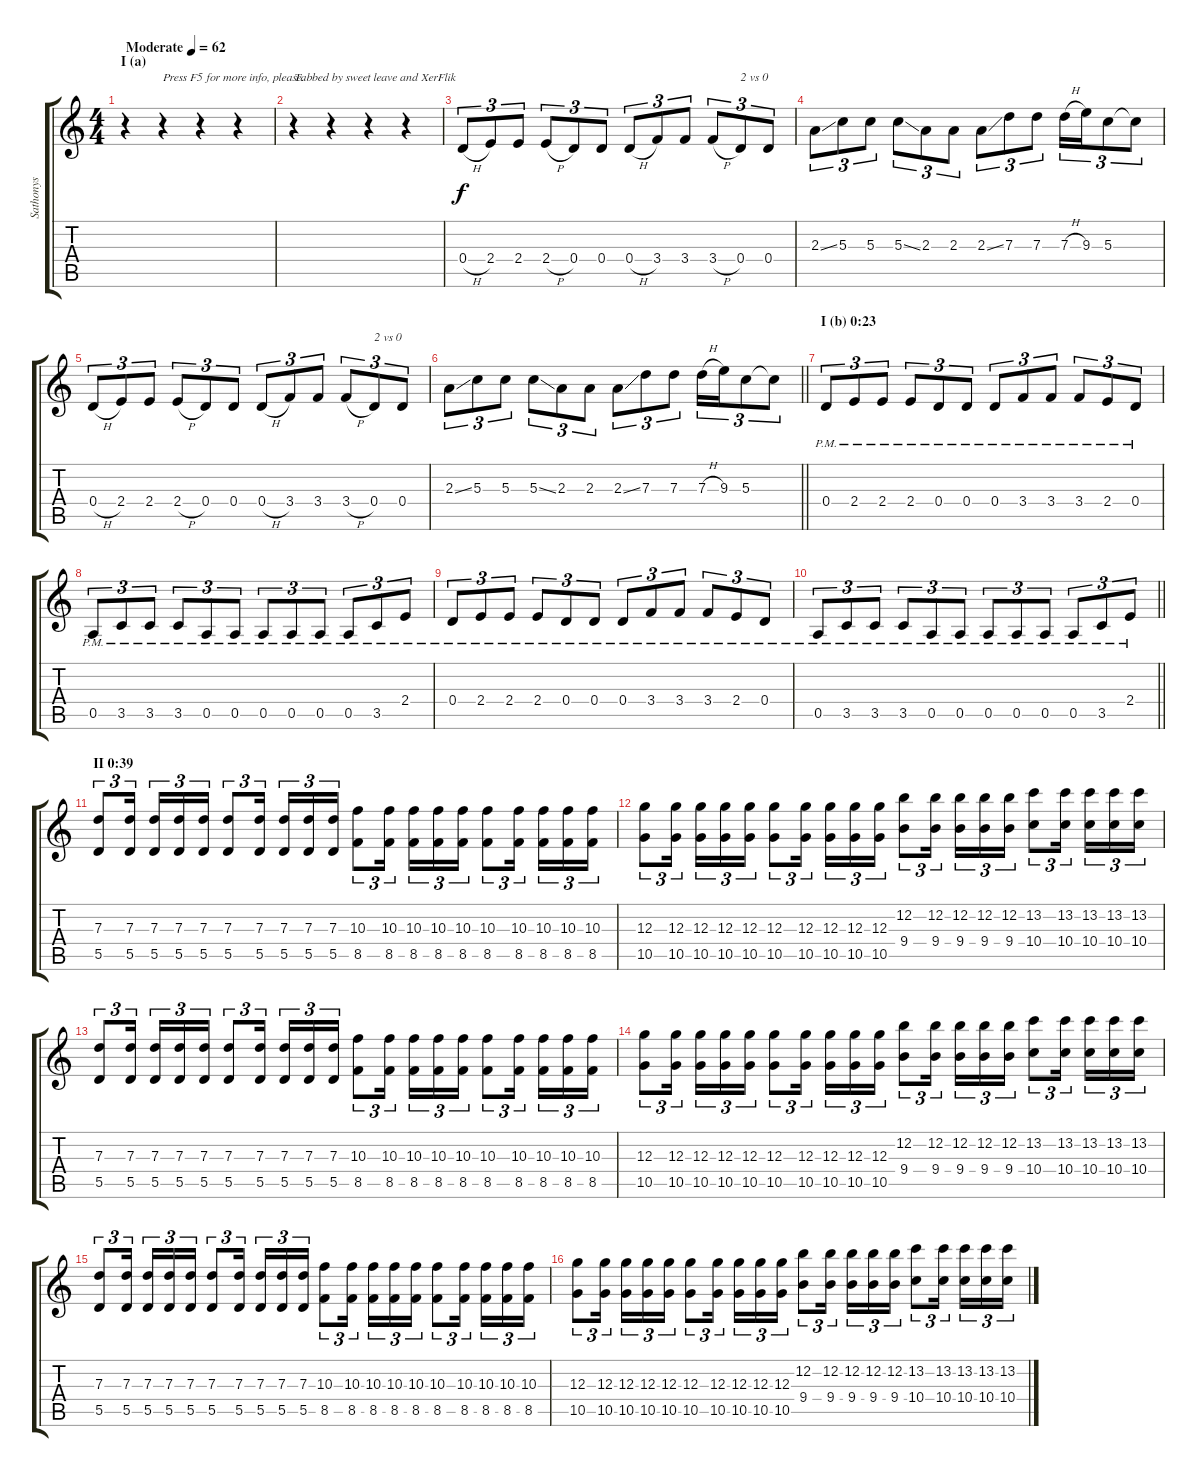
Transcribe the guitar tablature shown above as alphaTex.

\track ("Sathonys" "Sathonys") {instrument distortionguitar}
\staff {score tabs}
\tuning (E4 B3 G3 D3 A2 E2) {hide}
\ts (4 4)
\section ("" "I (a)")
\tempo (62 "Moderate")
\clef g2
\ks c
r.4{dy f instrument distortionguitar} r.4{txt "Press F5 for more info, please."} r.4 r.4 |
r.4{txt "Tabbed by sweet leave and XerFlik"} r.4 r.4 r.4 |
0.4{h}.8{tu (3 2)} 2.4.8{tu (3 2)} 2.4.8{tu (3 2)} 2.4{h}.8{tu (3 2)} 0.4.8{tu (3 2)} 0.4.8{tu (3 2)} 0.4{h}.8{tu (3 2)} 3.4.8{tu (3 2)} 3.4.8{tu (3 2)} 3.4{h}.8{tu (3 2)} 0.4.8{tu (3 2) txt "2 vs 0"} 0.4.8{tu (3 2)} |
2.3{ss}.8{tu (3 2)} 5.3.8{tu (3 2)} 5.3.8{tu (3 2)} 5.3{ss}.8{tu (3 2)} 2.3.8{tu (3 2)} 2.3.8{tu (3 2)} 2.3{ss}.8{tu (3 2)} 7.3.8{tu (3 2)} 7.3.8{tu (3 2)} 7.3{h}.16{tu (3 2)} 9.3.16{tu (3 2)} 5.3.8{tu (3 2)} 5.3{t}.8{tu (3 2)} |
0.4{h}.8{tu (3 2)} 2.4.8{tu (3 2)} 2.4.8{tu (3 2)} 2.4{h}.8{tu (3 2)} 0.4.8{tu (3 2)} 0.4.8{tu (3 2)} 0.4{h}.8{tu (3 2)} 3.4.8{tu (3 2)} 3.4.8{tu (3 2)} 3.4{h}.8{tu (3 2)} 0.4.8{tu (3 2) txt "2 vs 0"} 0.4.8{tu (3 2)} |
\barLineRight lightlight
2.3{ss}.8{tu (3 2)} 5.3.8{tu (3 2)} 5.3.8{tu (3 2)} 5.3{ss}.8{tu (3 2)} 2.3.8{tu (3 2)} 2.3.8{tu (3 2)} 2.3{ss}.8{tu (3 2)} 7.3.8{tu (3 2)} 7.3.8{tu (3 2)} 7.3{h}.16{tu (3 2)} 9.3.16{tu (3 2)} 5.3.8{tu (3 2)} 5.3{t}.8{tu (3 2)} |
\section ("" "I (b) 0:23")
0.4{pm}.8{tu (3 2)} 2.4{pm}.8{tu (3 2)} 2.4{pm}.8{tu (3 2)} 2.4{pm}.8{tu (3 2)} 0.4{pm}.8{tu (3 2)} 0.4{pm}.8{tu (3 2)} 0.4{pm}.8{tu (3 2)} 3.4{pm}.8{tu (3 2)} 3.4{pm}.8{tu (3 2)} 3.4{pm}.8{tu (3 2)} 2.4{pm}.8{tu (3 2)} 0.4{pm}.8{tu (3 2)} |
0.5{pm}.8{tu (3 2)} 3.5{pm}.8{tu (3 2)} 3.5{pm}.8{tu (3 2)} 3.5{pm}.8{tu (3 2)} 0.5{pm}.8{tu (3 2)} 0.5{pm}.8{tu (3 2)} 0.5{pm}.8{tu (3 2)} 0.5{pm}.8{tu (3 2)} 0.5{pm}.8{tu (3 2)} 0.5{pm}.8{tu (3 2)} 3.5{pm}.8{tu (3 2)} 2.4{pm}.8{tu (3 2)} |
0.4{pm}.8{tu (3 2)} 2.4{pm}.8{tu (3 2)} 2.4{pm}.8{tu (3 2)} 2.4{pm}.8{tu (3 2)} 0.4{pm}.8{tu (3 2)} 0.4{pm}.8{tu (3 2)} 0.4{pm}.8{tu (3 2)} 3.4{pm}.8{tu (3 2)} 3.4{pm}.8{tu (3 2)} 3.4{pm}.8{tu (3 2)} 2.4{pm}.8{tu (3 2)} 0.4{pm}.8{tu (3 2)} |
\barLineRight lightlight
0.5{pm}.8{tu (3 2)} 3.5{pm}.8{tu (3 2)} 3.5{pm}.8{tu (3 2)} 3.5{pm}.8{tu (3 2)} 0.5{pm}.8{tu (3 2)} 0.5{pm}.8{tu (3 2)} 0.5{pm}.8{tu (3 2)} 0.5{pm}.8{tu (3 2)} 0.5{pm}.8{tu (3 2)} 0.5{pm}.8{tu (3 2)} 3.5{pm}.8{tu (3 2)} 2.4{pm}.8{tu (3 2)} |
\section ("" "II 0:39")
(7.3 5.5).8{tu (3 2)} (7.3 5.5).16{tu (3 2) beam splitsecondary} (7.3 5.5).16{tu (3 2)} (7.3 5.5).16{tu (3 2)} (7.3 5.5).16{tu (3 2)} (7.3 5.5).8{tu (3 2)} (7.3 5.5).16{tu (3 2) beam splitsecondary} (7.3 5.5).16{tu (3 2)} (7.3 5.5).16{tu (3 2)} (7.3 5.5).16{tu (3 2)} (10.3 8.5).8{tu (3 2)} (10.3 8.5).16{tu (3 2) beam splitsecondary} (10.3 8.5).16{tu (3 2)} (10.3 8.5).16{tu (3 2)} (10.3 8.5).16{tu (3 2)} (10.3 8.5).8{tu (3 2)} (10.3 8.5).16{tu (3 2) beam splitsecondary} (10.3 8.5).16{tu (3 2)} (10.3 8.5).16{tu (3 2)} (10.3 8.5).16{tu (3 2)} |
(12.3 10.5).8{tu (3 2)} (12.3 10.5).16{tu (3 2) beam splitsecondary} (12.3 10.5).16{tu (3 2)} (12.3 10.5).16{tu (3 2)} (12.3 10.5).16{tu (3 2)} (12.3 10.5).8{tu (3 2)} (12.3 10.5).16{tu (3 2) beam splitsecondary} (12.3 10.5).16{tu (3 2)} (12.3 10.5).16{tu (3 2)} (12.3 10.5).16{tu (3 2)} (12.2 9.4).8{tu (3 2)} (12.2 9.4).16{tu (3 2) beam splitsecondary} (12.2 9.4).16{tu (3 2)} (12.2 9.4).16{tu (3 2)} (12.2 9.4).16{tu (3 2)} (13.2 10.4).8{tu (3 2)} (13.2 10.4).16{tu (3 2) beam splitsecondary} (13.2 10.4).16{tu (3 2)} (13.2 10.4).16{tu (3 2)} (13.2 10.4).16{tu (3 2)} |
(7.3 5.5).8{tu (3 2)} (7.3 5.5).16{tu (3 2) beam splitsecondary} (7.3 5.5).16{tu (3 2)} (7.3 5.5).16{tu (3 2)} (7.3 5.5).16{tu (3 2)} (7.3 5.5).8{tu (3 2)} (7.3 5.5).16{tu (3 2) beam splitsecondary} (7.3 5.5).16{tu (3 2)} (7.3 5.5).16{tu (3 2)} (7.3 5.5).16{tu (3 2)} (10.3 8.5).8{tu (3 2)} (10.3 8.5).16{tu (3 2) beam splitsecondary} (10.3 8.5).16{tu (3 2)} (10.3 8.5).16{tu (3 2)} (10.3 8.5).16{tu (3 2)} (10.3 8.5).8{tu (3 2)} (10.3 8.5).16{tu (3 2) beam splitsecondary} (10.3 8.5).16{tu (3 2)} (10.3 8.5).16{tu (3 2)} (10.3 8.5).16{tu (3 2)} |
(12.3 10.5).8{tu (3 2)} (12.3 10.5).16{tu (3 2) beam splitsecondary} (12.3 10.5).16{tu (3 2)} (12.3 10.5).16{tu (3 2)} (12.3 10.5).16{tu (3 2)} (12.3 10.5).8{tu (3 2)} (12.3 10.5).16{tu (3 2) beam splitsecondary} (12.3 10.5).16{tu (3 2)} (12.3 10.5).16{tu (3 2)} (12.3 10.5).16{tu (3 2)} (12.2 9.4).8{tu (3 2)} (12.2 9.4).16{tu (3 2) beam splitsecondary} (12.2 9.4).16{tu (3 2)} (12.2 9.4).16{tu (3 2)} (12.2 9.4).16{tu (3 2)} (13.2 10.4).8{tu (3 2)} (13.2 10.4).16{tu (3 2) beam splitsecondary} (13.2 10.4).16{tu (3 2)} (13.2 10.4).16{tu (3 2)} (13.2 10.4).16{tu (3 2)} |
(7.3 5.5).8{tu (3 2)} (7.3 5.5).16{tu (3 2) beam splitsecondary} (7.3 5.5).16{tu (3 2)} (7.3 5.5).16{tu (3 2)} (7.3 5.5).16{tu (3 2)} (7.3 5.5).8{tu (3 2)} (7.3 5.5).16{tu (3 2) beam splitsecondary} (7.3 5.5).16{tu (3 2)} (7.3 5.5).16{tu (3 2)} (7.3 5.5).16{tu (3 2)} (10.3 8.5).8{tu (3 2)} (10.3 8.5).16{tu (3 2) beam splitsecondary} (10.3 8.5).16{tu (3 2)} (10.3 8.5).16{tu (3 2)} (10.3 8.5).16{tu (3 2)} (10.3 8.5).8{tu (3 2)} (10.3 8.5).16{tu (3 2) beam splitsecondary} (10.3 8.5).16{tu (3 2)} (10.3 8.5).16{tu (3 2)} (10.3 8.5).16{tu (3 2)} |
(12.3 10.5).8{tu (3 2)} (12.3 10.5).16{tu (3 2) beam splitsecondary} (12.3 10.5).16{tu (3 2)} (12.3 10.5).16{tu (3 2)} (12.3 10.5).16{tu (3 2)} (12.3 10.5).8{tu (3 2)} (12.3 10.5).16{tu (3 2) beam splitsecondary} (12.3 10.5).16{tu (3 2)} (12.3 10.5).16{tu (3 2)} (12.3 10.5).16{tu (3 2)} (12.2 9.4).8{tu (3 2)} (12.2 9.4).16{tu (3 2) beam splitsecondary} (12.2 9.4).16{tu (3 2)} (12.2 9.4).16{tu (3 2)} (12.2 9.4).16{tu (3 2)} (13.2 10.4).8{tu (3 2)} (13.2 10.4).16{tu (3 2) beam splitsecondary} (13.2 10.4).16{tu (3 2)} (13.2 10.4).16{tu (3 2)} (13.2 10.4).16{tu (3 2)}
